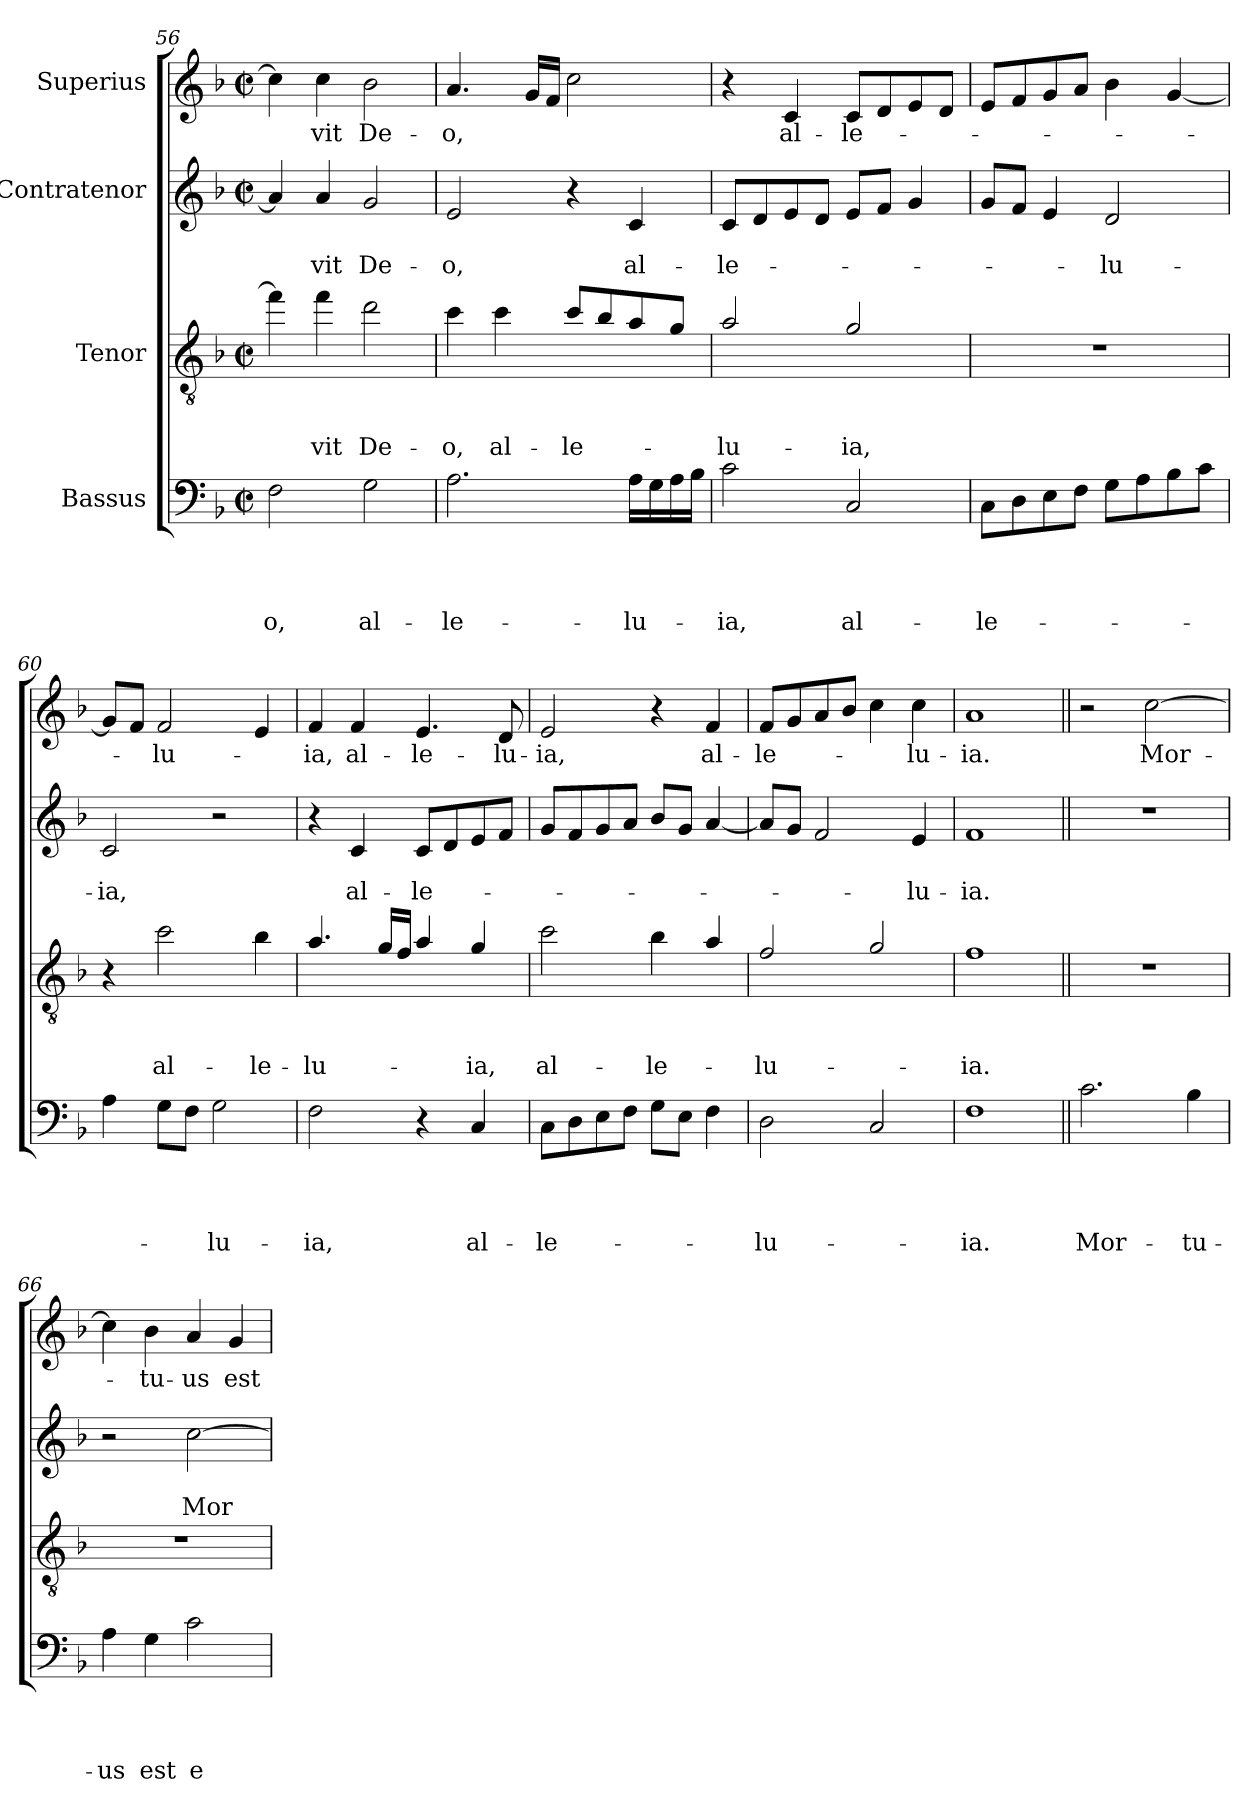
**kern	**text	**text	**text	**text	**kern	**text	**text	**text	**kern	**text	**text	**kern	**text
*part4	*part4	*part4	*part4	*part4	*part3	*part3	*part3	*part3	*part2	*part2	*part2	*part1	*part1
*staff4	*staff4	*staff4	*staff4	*staff4	*staff3	*staff3	*staff3	*staff3	*staff2	*staff2	*staff2	*staff1	*staff1
*I"Bassus	*	*	*	*	*I"Tenor	*	*	*	*I"Contratenor	*	*	*I"Superius	*
!!LO:LB:g=z
*clefF4	*	*	*	*	*clefGv2	*	*	*	*clefG2	*	*	*clefG2	*
*	*	*	*	*	*ITrd8c14	*	*	*	*	*	*	*	*
*k[b-]	*	*	*	*	*k[b-]	*	*	*	*k[b-]	*	*	*k[b-]	*
*F:	*	*	*	*	*F:	*	*	*	*F:	*	*	*F:	*
*M2/2	*	*	*	*	*M2/2	*	*	*	*M2/2	*	*	*M2/2	*
*met(c|)	*	*	*	*	*met(c|)	*	*	*	*met(c|)	*	*	*met(c|)	*
=56	=56	=56	=56	=56	=56	=56	=56	=56	=56	=56	=56	=56	=56
2F\	.	.	.	-o,	4f\]	.	.	.	4a/]	.	.	4cc\]	.
.	.	.	.	.	4f\	.	.	-vit	4a/	.	-vit	4cc\	-vit
2G\	.	.	.	al-	2d\	.	.	De-	2g/	.	De-	2b-\	De-
=57	=57	=57	=57	=57	=57	=57	=57	=57	=57	=57	=57	=57	=57
2.A\	.	.	.	-le-	4c\	.	.	-o,	2e/	.	-o,	4.a/	-o,
.	.	.	.	.	4c\	.	.	al-	.	.	.	.	.
.	.	.	.	.	.	.	.	.	.	.	.	16g/LL	.
.	.	.	.	.	.	.	.	.	.	.	.	16f/JJ	.
.	.	.	.	.	8c/L	.	.	-le-	4r	.	.	2cc\	.
.	.	.	.	.	8B-/	.	.	.	.	.	.	.	.
16A\LL	.	.	.	-lu-	8A/	.	.	.	4c/	.	al-	.	.
16G\	.	.	.	.	.	.	.	.	.	.	.	.	.
16A\	.	.	.	.	8G/J	.	.	.	.	.	.	.	.
16B-\JJ	.	.	.	.	.	.	.	.	.	.	.	.	.
=58	=58	=58	=58	=58	=58	=58	=58	=58	=58	=58	=58	=58	=58
2c\	.	.	.	-ia,	2A/	.	.	-lu-	8c/L	.	-le-	4r	.
.	.	.	.	.	.	.	.	.	8d/	.	.	.	.
.	.	.	.	.	.	.	.	.	8e/	.	.	4c/	al-
.	.	.	.	.	.	.	.	.	8d/J	.	.	.	.
2C/	.	.	.	al-	2G/	.	.	-ia,	8e/L	.	.	8c/L	-le-
.	.	.	.	.	.	.	.	.	8f/J	.	.	8d/	.
.	.	.	.	.	.	.	.	.	4g/	.	.	8e/	.
.	.	.	.	.	.	.	.	.	.	.	.	8d/J	.
=59	=59	=59	=59	=59	=59	=59	=59	=59	=59	=59	=59	=59	=59
8C\L	.	.	.	-le-	1r	.	.	.	8g/L	.	.	8e/L	.
8D\	.	.	.	.	.	.	.	.	8f/J	.	.	8f/	.
8E\	.	.	.	.	.	.	.	.	4e/	.	.	8g/	.
8F\J	.	.	.	.	.	.	.	.	.	.	.	8a/J	.
8G\L	.	.	.	.	.	.	.	.	2d/	.	-lu-	4b-\	.
8A\	.	.	.	.	.	.	.	.	.	.	.	.	.
8B-\	.	.	.	.	.	.	.	.	.	.	.	[4g/	.
8c\J	.	.	.	.	.	.	.	.	.	.	.	.	.
=60	=60	=60	=60	=60	=60	=60	=60	=60	=60	=60	=60	=60	=60
4A\	.	.	.	.	4r	.	.	.	2c/	.	-ia,	8g/L]	.
.	.	.	.	.	.	.	.	.	.	.	.	8f/J	.
8G\L	.	.	.	.	2c\	.	.	al-	.	.	.	2f/	-lu-
8F\J	.	.	.	.	.	.	.	.	.	.	.	.	.
2G\	.	.	.	-lu-	.	.	.	.	2r	.	.	.	.
.	.	.	.	.	4B-\	.	.	-le-	.	.	.	4e/	.
!!LO:PB:g=z
=61	=61	=61	=61	=61	=61	=61	=61	=61	=61	=61	=61	=61	=61
2F\	.	.	.	-ia,	4.A/	.	.	-lu-	4r	.	.	4f/	-ia,
.	.	.	.	.	.	.	.	.	4c/	.	al-	4f/	al-
.	.	.	.	.	16G/LL	.	.	.	.	.	.	.	.
.	.	.	.	.	16F/JJ	.	.	.	.	.	.	.	.
4r	.	.	.	.	4A/	.	.	.	8c/L	.	-le-	4.e/	-le-
.	.	.	.	.	.	.	.	.	8d/	.	.	.	.
4C/	.	.	.	al-	4G/	.	.	-ia,	8e/	.	.	.	.
.	.	.	.	.	.	.	.	.	8f/J	.	.	8d/	-lu-
=62	=62	=62	=62	=62	=62	=62	=62	=62	=62	=62	=62	=62	=62
8C\L	.	.	.	-le-	2c\	.	.	al-	8g/L	.	.	2e/	-ia,
8D\	.	.	.	.	.	.	.	.	8f/	.	.	.	.
8E\	.	.	.	.	.	.	.	.	8g/	.	.	.	.
8F\J	.	.	.	.	.	.	.	.	8a/J	.	.	.	.
8G\L	.	.	.	.	4B-\	.	.	-le-	8b-/L	.	.	4r	.
8E\J	.	.	.	.	.	.	.	.	8g/J	.	.	.	.
4F\	.	.	.	.	4A/	.	.	.	[4a/	.	.	4f/	al-
=63	=63	=63	=63	=63	=63	=63	=63	=63	=63	=63	=63	=63	=63
2D\	.	.	.	-lu-	2F/	.	.	-lu-	8a/L]	.	.	8f/L	-le-
.	.	.	.	.	.	.	.	.	8g/J	.	.	8g/	.
.	.	.	.	.	.	.	.	.	2f/	.	.	8a/	.
.	.	.	.	.	.	.	.	.	.	.	.	8b-/J	.
2C/	.	.	.	.	2G/	.	.	.	.	.	.	4cc\	.
.	.	.	.	.	.	.	.	.	4e/	.	-lu-	4cc\	-lu-
=64	=64	=64	=64	=64	=64	=64	=64	=64	=64	=64	=64	=64	=64
1F	.	.	.	-ia.	1F	.	.	-ia.	1f	.	-ia.	1a	-ia.
=65||	=65||	=65||	=65||	=65||	=65||	=65||	=65||	=65||	=65||	=65||	=65||	=65||	=65||
2.c\	.	.	.	Mor-	1r	.	.	.	1r	.	.	2r	.
.	.	.	.	.	.	.	.	.	.	.	.	[2cc\	Mor-
4B-\	.	.	.	-tu-	.	.	.	.	.	.	.	.	.
!!LO:LB:g=z
=66	=66	=66	=66	=66	=66	=66	=66	=66	=66	=66	=66	=66	=66
4A\	.	.	.	-us	1r	.	.	.	2r	.	.	4cc\]	.
4G\	.	.	.	est	.	.	.	.	.	.	.	4b-\	-tu-
2c\	.	.	.	e-	.	.	.	.	[2cc\	.	Mor-	4a/	-us
.	.	.	.	.	.	.	.	.	.	.	.	4g/	est
=	=	=	=	=	=	=	=	=	=	=	=	=	=
*-	*-	*-	*-	*-	*-	*-	*-	*-	*-	*-	*-	*-	*-
